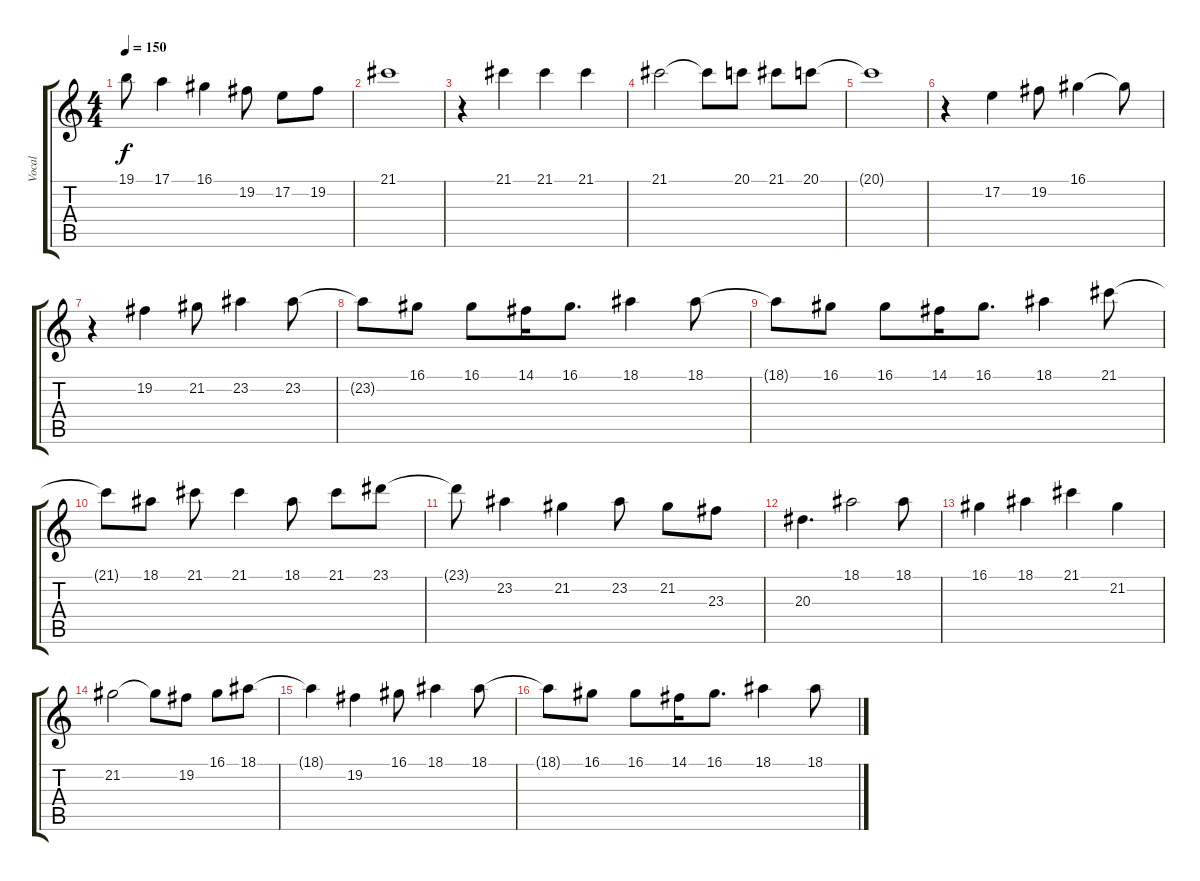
\track ("Vocal" "Vocal") {instrument stringensemble1}
\staff {score tabs}
\tuning (E4 B3 G3 D3 A2 E2) {hide}
\ts (4 4)
\tempo 150
\clef g2
\ks c
19.1{t}.8{dy f} 17.1.4 16.1.4 19.2.8 17.2.8 19.2.8 |
21.1.1 |
r.4 21.1.4 21.1.4 21.1.4 |
21.1.2 21.1{t}.8 20.1.8 21.1.8 20.1.8 |
20.1{t}.1 |
r.4 17.2.4 19.2.8 16.1.4 16.1{t}.8 |
r.4 19.2.4 21.2.8 23.2.4 23.2.8 |
23.2{t}.8 16.1.8 16.1.8 14.1.16 16.1.8{d} 18.1.4 18.1.8 |
18.1{t}.8 16.1.8 16.1.8 14.1.16 16.1.8{d} 18.1.4 21.1.8 |
21.1{t}.8 18.1.8 21.1.8 21.1.4 18.1.8 21.1.8 23.1.8 |
23.1{t}.8 23.2.4 21.2.4 23.2.8 21.2.8 23.3.8 |
20.3.4{d} 18.1.2 18.1.8 |
16.1.4 18.1.4 21.1.4 21.2.4 |
21.2.2 21.2{t}.8 19.2.8 16.1.8 18.1.8 |
18.1{t}.4 19.2.4 16.1.8 18.1.4 18.1.8 |
18.1{t}.8 16.1.8 16.1.8 14.1.16 16.1.8{d} 18.1.4 18.1.8
